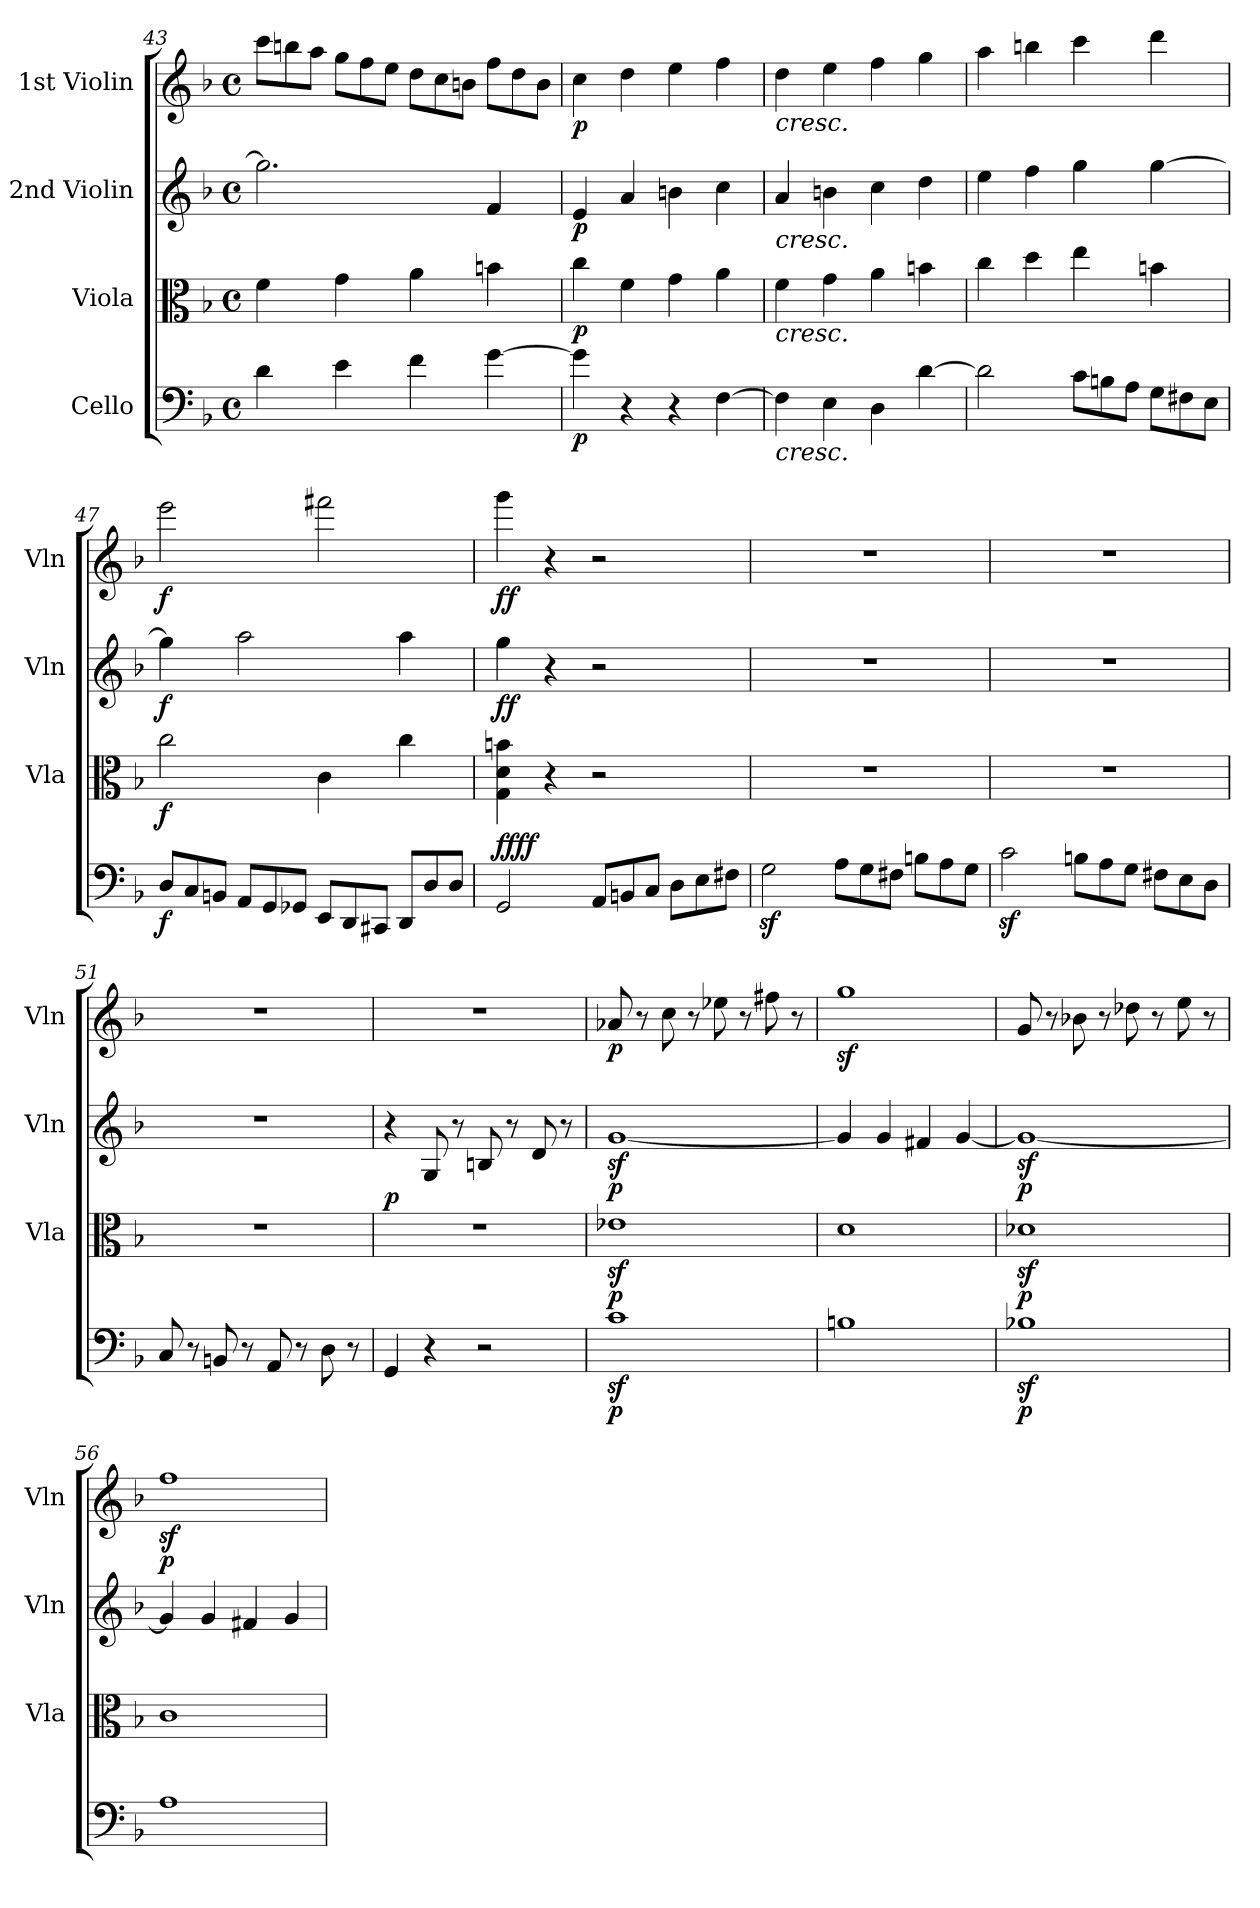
**kern	**dynam	**kern	**dynam	**kern	**dynam	**kern	**dynam
*part4	*part4	*part3	*part3	*part2	*part2	*part1	*part1
*staff4	*staff4	*staff3	*staff3	*staff2	*staff2	*staff1	*staff1
*I"Cello	*	*I"Viola	*	*I"2nd Violin	*	*I"1st Violin	*
*	*	*I'Vla	*	*I'Vln	*	*I'Vln	*
*clefF4	*	*clefC3	*	*clefG2	*	*clefG2	*
*k[b-]	*	*k[b-]	*	*k[b-]	*	*k[b-]	*
*M4/4	*	*M4/4	*	*M4/4	*	*M4/4	*
*met(c)	*	*met(c)	*	*met(c)	*	*met(c)	*
*	*	*	*	*	*	*Xtuplet	*
=43	=43	=43	=43	=43	=43	=43	=43
4d\	.	4f\	.	2.gg\]	.	12ccc\L	.
.	.	.	.	.	.	12bbn\	.
.	.	.	.	.	.	12aa\J	.
4e\	.	4g\	.	.	.	12gg\L	.
.	.	.	.	.	.	12ff\	.
.	.	.	.	.	.	12ee\J	.
4f\	.	4a\	.	.	.	12dd\L	.
.	.	.	.	.	.	12cc\	.
.	.	.	.	.	.	12bn\J	.
[4g\	.	4bn\	.	4f/	.	12ff\L	.
.	.	.	.	.	.	12dd\	.
.	.	.	.	.	.	12b\J	.
=44	=44	=44	=44	=44	=44	=44	=44
!	!LO:DY:b	!	!LO:DY:b	!	!LO:DY:b	!	!LO:DY:b
4g\]	p	4cc\	p	4e/	p	4cc\	p
4r	.	4f\	.	4a/	.	4dd\	.
4r	.	4g\	.	4bn\	.	4ee\	.
[4F\	.	4a\	.	4cc\	.	4ff\	.
=45	=45	=45	=45	=45	=45	=45	=45
!	!	!	!	!	!	!LO:TX:b:i:t=cresc.	!
!	!	!	!	!LO:TX:b:i:t=cresc.	!	!	!
!	!	!LO:TX:b:i:t=cresc.	!	!	!	!	!
!LO:TX:b:i:t=cresc.	!	!	!	!	!	!	!
4F\]	.	4f\	.	4a/	.	4dd\	.
4E\	.	4g\	.	4bn\	.	4ee\	.
4D\	.	4a\	.	4cc\	.	4ff\	.
[4d\	.	4bn\	.	4dd\	.	4gg\	.
=46	=46	=46	=46	=46	=46	=46	=46
2d\]	.	4cc\	.	4ee\	.	4aa\	.
.	.	4dd\	.	4ff\	.	4bbn\	.
*Xtuplet	*	*	*	*	*	*	*
12c\L	.	4ee\	.	4gg\	.	4ccc\	.
12Bn\	.	.	.	.	.	.	.
12A\J	.	.	.	.	.	.	.
12G\L	.	4bn\	.	[4gg\	.	4ddd\	.
12F#X\	.	.	.	.	.	.	.
12E\J	.	.	.	.	.	.	.
=47	=47	=47	=47	=47	=47	=47	=47
!	!LO:DY:b	!	!LO:DY:b	!	!LO:DY:b	!	!LO:DY:b
12D/L	f	2cc\	f	4gg\]	f	2eee\	f
12C/	.	.	.	.	.	.	.
12BBn/J	.	.	.	.	.	.	.
12AA/L	.	.	.	2aa\	.	.	.
12GG/	.	.	.	.	.	.	.
12GG-X/J	.	.	.	.	.	.	.
12EE/L	.	4c\	.	.	.	2fff#X\	.
12DD/	.	.	.	.	.	.	.
12CC#X/J	.	.	.	.	.	.	.
12DD/L	.	4cc\	.	4aa\	.	.	.
12D/	.	.	.	.	.	.	.
12D/J	.	.	.	.	.	.	.
=48	=48	=48	=48	=48	=48	=48	=48
!	!LO:DY:b	!	!	!	!	!	!
!	!LO:DY:n=1:a	!	!	!	!LO:DY:b	!	!LO:DY:b
2GG/	ff ff	4G\ 4d\ 4bn\	.	4gg\	ff	4ggg\	ff
.	.	4r	.	4r	.	4r	.
12AA/L	.	2r	.	2r	.	2r	.
12BBn/	.	.	.	.	.	.	.
12C/J	.	.	.	.	.	.	.
12D\L	.	.	.	.	.	.	.
12E\	.	.	.	.	.	.	.
12F#X\J	.	.	.	.	.	.	.
=49	=49	=49	=49	=49	=49	=49	=49
2Gz<\	.	1r	.	1r	.	1r	.
12A\L	.	.	.	.	.	.	.
12G\	.	.	.	.	.	.	.
12F#X\J	.	.	.	.	.	.	.
12Bn\L	.	.	.	.	.	.	.
12A\	.	.	.	.	.	.	.
12G\J	.	.	.	.	.	.	.
=50	=50	=50	=50	=50	=50	=50	=50
2cz<\	.	1r	.	1r	.	1r	.
12Bn\L	.	.	.	.	.	.	.
12A\	.	.	.	.	.	.	.
12G\J	.	.	.	.	.	.	.
12F#X\L	.	.	.	.	.	.	.
12E\	.	.	.	.	.	.	.
12D\J	.	.	.	.	.	.	.
=51	=51	=51	=51	=51	=51	=51	=51
8C/	.	1r	.	1r	.	1r	.
8r	.	.	.	.	.	.	.
8BBn/	.	.	.	.	.	.	.
8r	.	.	.	.	.	.	.
8AA/	.	.	.	.	.	.	.
8r	.	.	.	.	.	.	.
8D\	.	.	.	.	.	.	.
8r	.	.	.	.	.	.	.
=52	=52	=52	=52	=52	=52	=52	=52
!	!	!	!LO:DY:a	!	!	!	!
4GG/	.	1r	p	4r	.	1r	.
4r	.	.	.	8G/	.	.	.
.	.	.	.	8r	.	.	.
2r	.	.	.	8Bn/	.	.	.
.	.	.	.	8r	.	.	.
.	.	.	.	8d/	.	.	.
.	.	.	.	8r	.	.	.
=53	=53	=53	=53	=53	=53	=53	=53
!	!LO:DY:b	!	!LO:DY:b	!	!LO:DY:b	!	!LO:DY:b
1cz<	p	1e-Xz<	p	[1gz<	p	8a-X/	p
.	.	.	.	.	.	8r	.
.	.	.	.	.	.	8cc\	.
.	.	.	.	.	.	8r	.
.	.	.	.	.	.	8ee-X\	.
.	.	.	.	.	.	8r	.
.	.	.	.	.	.	8ff#X\	.
.	.	.	.	.	.	8r	.
=54	=54	=54	=54	=54	=54	=54	=54
1Bn	.	1d	.	4g/]	.	1ggz<	.
.	.	.	.	4g/	.	.	.
.	.	.	.	4f#X/	.	.	.
.	.	.	.	[4g/	.	.	.
=55	=55	=55	=55	=55	=55	=55	=55
!	!LO:DY:b	!	!LO:DY:b	!	!LO:DY:b	!	!
1B-Xz<	p	1d-Xz<	p	1gz<_	p	8g/	.
.	.	.	.	.	.	8r	.
.	.	.	.	.	.	8b-X\	.
.	.	.	.	.	.	8r	.
.	.	.	.	.	.	8dd-X\	.
.	.	.	.	.	.	8r	.
.	.	.	.	.	.	8ee\	.
.	.	.	.	.	.	8r	.
=56	=56	=56	=56	=56	=56	=56	=56
!	!	!	!	!	!	!	!LO:DY:b
1A	.	1c	.	4g/]	.	1ffz<	p
.	.	.	.	4g/	.	.	.
.	.	.	.	4f#X/	.	.	.
.	.	.	.	4g/	.	.	.
=	=	=	=	=	=	=	=
*-	*-	*-	*-	*-	*-	*-	*-
